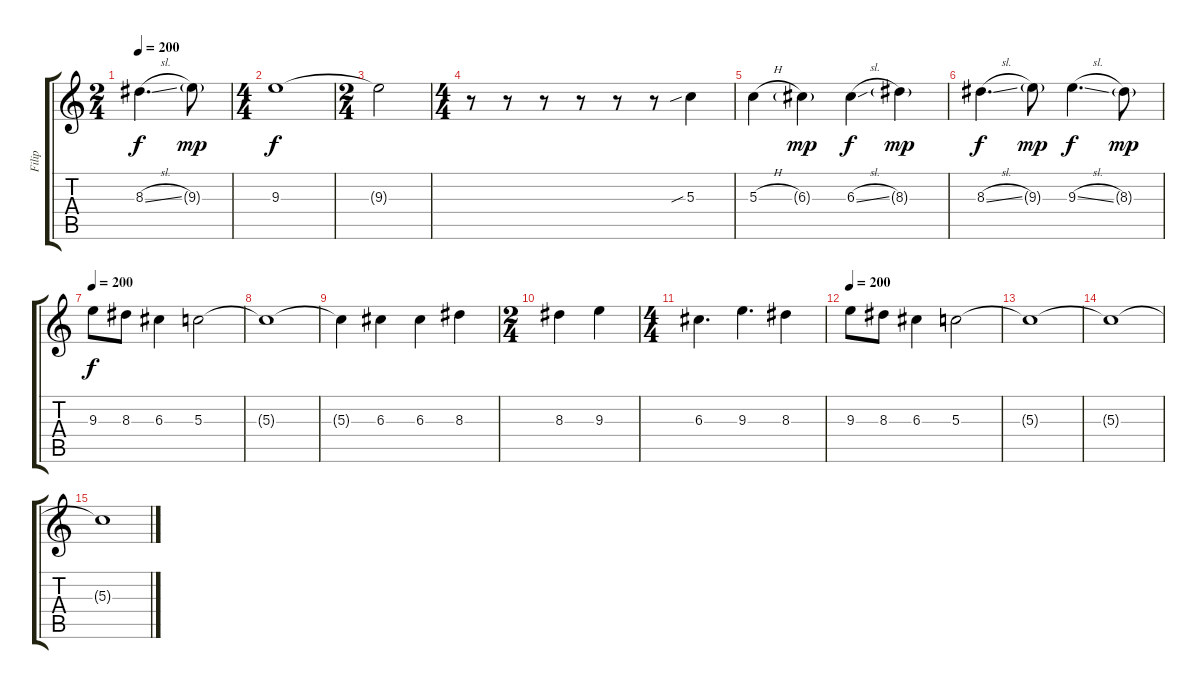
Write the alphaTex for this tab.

\track ("Filip" "Filip") {instrument overdrivenguitar}
\staff {score tabs}
\tuning (E4 B3 G3 D3 A2 E2) {hide}
\ts (2 4)
\tempo 200
\clef g2
\ks c
8.3{sl}.4{d dy f} 9.3{g}.8{dy mp} |
\ts (4 4)
9.3.1{dy f} |
\ts (2 4)
9.3{t}.2 |
\ts (4 4)
r.8 r.8 r.8 r.8 r.8 r.8 5.3{sib}.4 |
5.3{h}.4 6.3{g}.4{dy mp} 6.3{sl}.4{dy f} 8.3{g}.4{dy mp} |
8.3{sl}.4{d dy f} 9.3{g}.8{dy mp} 9.3{sl}.4{d dy f} 8.3{g}.8{dy mp} |
\tempo 200
9.3.8{dy f} 8.3.8 6.3.4 5.3.2 |
5.3{t}.1 |
5.3{t}.4 6.3.4 6.3.4 8.3.4 |
\ts (2 4)
8.3.4 9.3.4 |
\ts (4 4)
6.3.4{d} 9.3.4{d} 8.3.4 |
\tempo 200
9.3.8 8.3.8 6.3.4 5.3.2 |
5.3{t}.1 |
5.3{t}.1 |
5.3{t}.1
